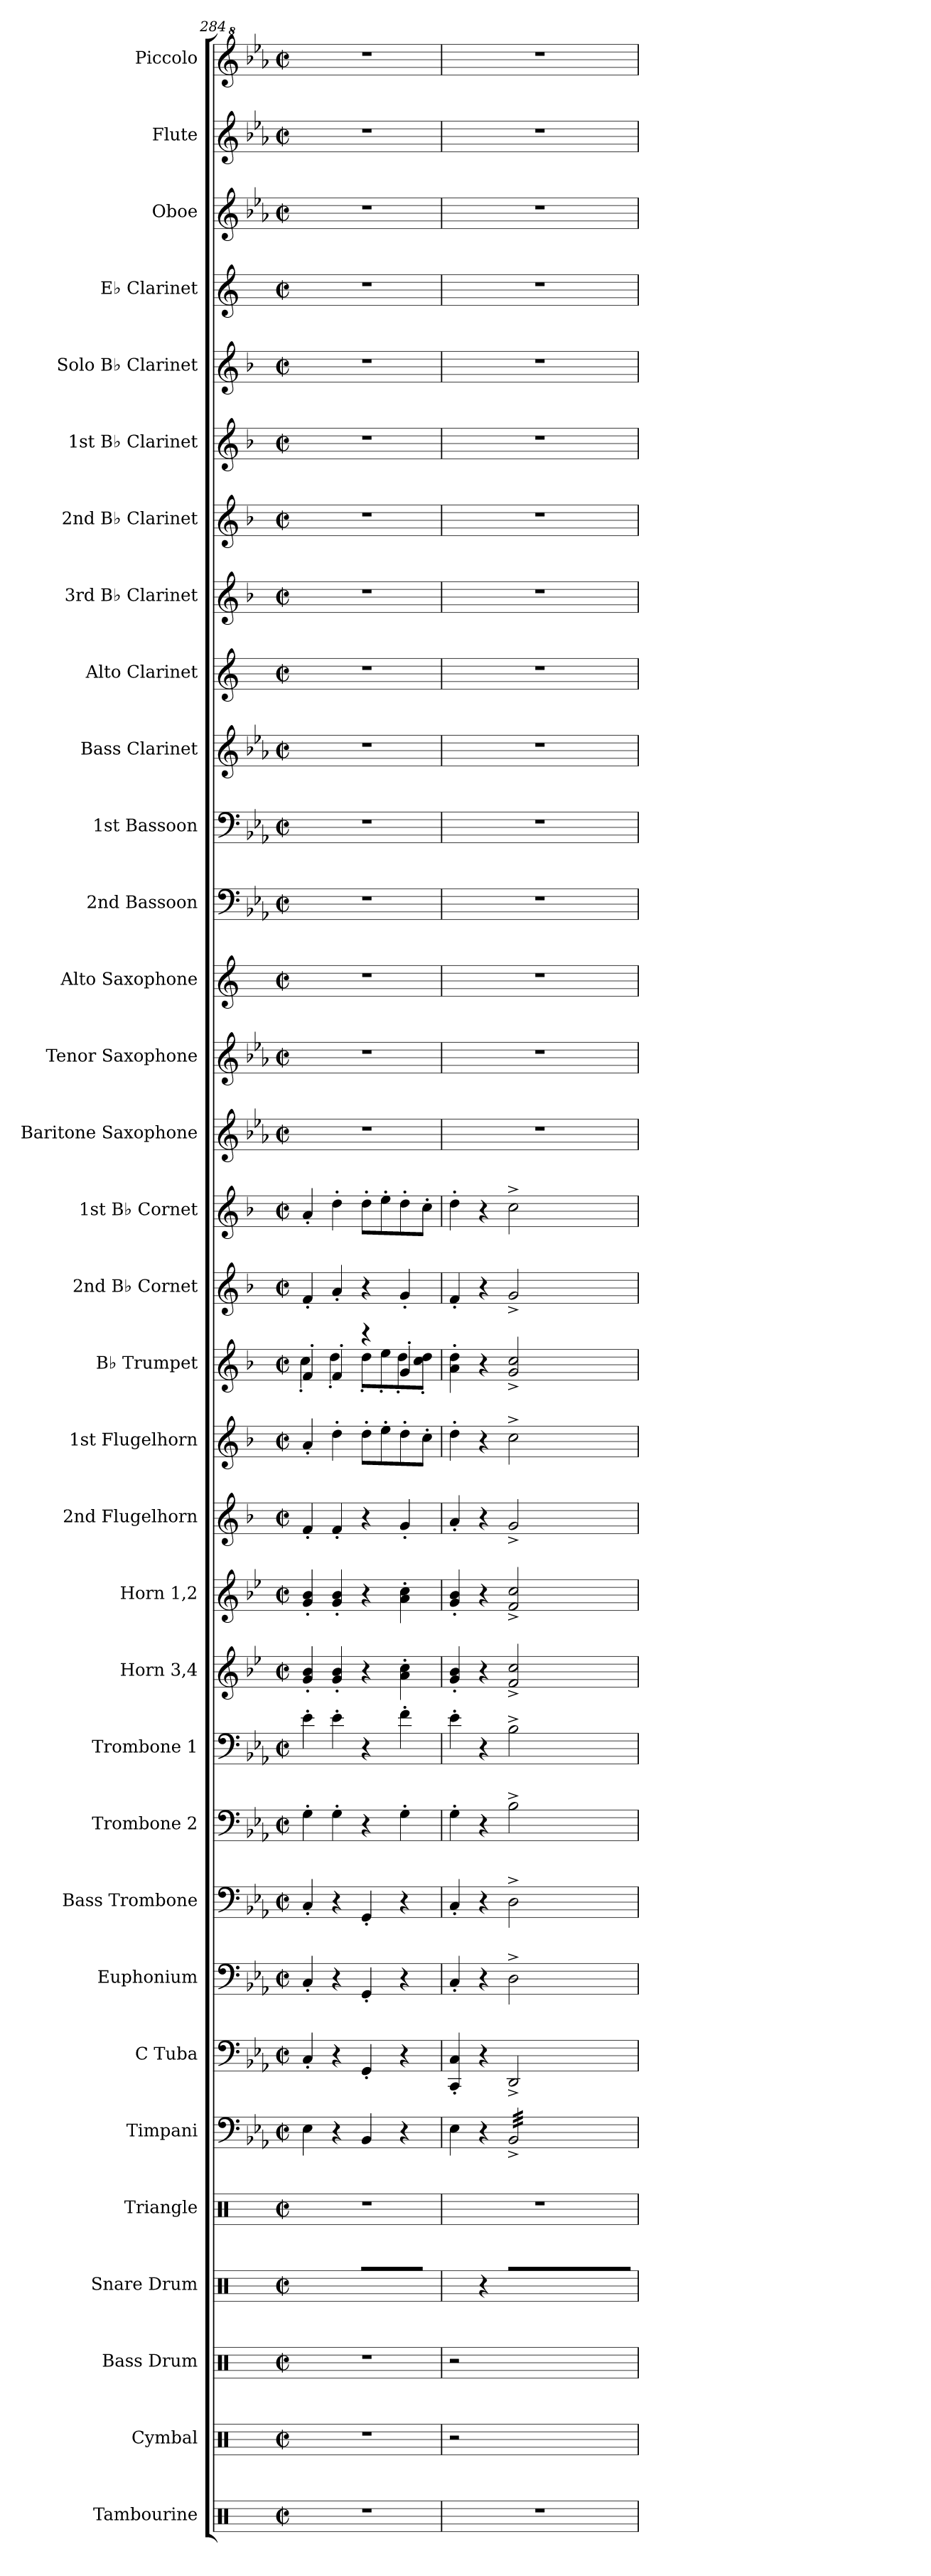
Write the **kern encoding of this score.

**kern	**kern	**kern	**kern	**kern	**kern	**kern	**kern	**kern	**kern	**kern	**kern	**kern	**kern	**kern	**kern	**kern	**kern	**kern	**kern	**kern	**kern	**kern	**kern	**kern	**kern	**kern	**kern	**kern	**kern	**kern	**kern	**kern
*part33	*part32	*part31	*part30	*part29	*part28	*part27	*part26	*part25	*part24	*part23	*part22	*part21	*part20	*part19	*part18	*part17	*part16	*part15	*part14	*part13	*part12	*part11	*part10	*part9	*part8	*part7	*part6	*part5	*part4	*part3	*part2	*part1
*staff33	*staff32	*staff31	*staff30	*staff29	*staff28	*staff27	*staff26	*staff25	*staff24	*staff23	*staff22	*staff21	*staff20	*staff19	*staff18	*staff17	*staff16	*staff15	*staff14	*staff13	*staff12	*staff11	*staff10	*staff9	*staff8	*staff7	*staff6	*staff5	*staff4	*staff3	*staff2	*staff1
*I"Tambourine	*I"Cymbal	*I"Bass Drum	*I"Snare Drum	*I"Triangle	*I"Timpani	*I"C Tuba	*I"Euphonium	*I"Bass Trombone	*I"Trombone 2	*I"Trombone 1	*I"Horn 3,4	*I"Horn 1,2	*I"2nd Flugelhorn	*I"1st Flugelhorn	*I"B♭ Trumpet	*I"2nd B♭ Cornet	*I"1st B♭ Cornet	*I"Baritone Saxophone	*I"Tenor Saxophone	*I"Alto Saxophone	*I"2nd Bassoon	*I"1st Bassoon	*I"Bass Clarinet	*I"Alto Clarinet	*I"3rd B♭ Clarinet	*I"2nd B♭ Clarinet	*I"1st B♭ Clarinet	*I"Solo B♭ Clarinet	*I"E♭ Clarinet	*I"Oboe	*I"Flute	*I"Piccolo
*I'Tamb.	*I'Cym.	*I'B. Dr.	*I'Sn. Dr.	*I'Trgl.	*I'Timp.	*I'C Tu.	*I'Eu.	*I'B. Trb.	*I'Trb. 2	*I'Trb. 1	*I'Hn. 3,4	*I'Hn. 1,2	*I'2nd Flghn.	*I'1st Flghn.	*I'B♭ Tpt.	*I'2nd B♭ Cnt.	*I'1st B♭ Cnt.	*I'Bar. Sax.	*I'T. Sax.	*I'A. Sax.	*I'2nd Bsn.	*I'1st Bsn.	*I'B. Cl.	*I'A. Cl.	*I'3rd B♭ Cl.	*I'2nd B♭ Cl.	*I'1st B♭ Cl.	*I'Solo B♭ Cl.	*I'E♭ Cl.	*I'Ob.	*I'Fl.	*I'Picc.
*clefX	*clefX	*clefX	*clefX	*clefX	*clefF4	*clefF4	*clefF4	*clefF4	*clefF4	*clefF4	*clefG2	*clefG2	*clefG2	*clefG2	*clefG2	*clefG2	*clefG2	*clefG2	*clefG2	*clefG2	*clefF4	*clefF4	*clefG2	*clefG2	*clefG2	*clefG2	*clefG2	*clefG2	*clefG2	*clefG2	*clefG2	*clefG^2
*	*	*	*	*	*	*	*	*	*	*	*ITrd4c7	*ITrd4c7	*ITrd1c2	*ITrd1c2	*ITrd1c2	*ITrd1c2	*ITrd1c2	*ITrd12c21	*ITrd8c14	*ITrd5c9	*	*	*ITrd8c14	*ITrd5c9	*ITrd1c2	*ITrd1c2	*ITrd1c2	*ITrd1c2	*ITrd-2c-3	*	*	*ITrd-7c-12
*k[]	*k[]	*k[]	*k[]	*k[]	*k[b-e-a-]	*k[b-e-a-]	*k[b-e-a-]	*k[b-e-a-]	*k[b-e-a-]	*k[b-e-a-]	*k[b-e-a-]	*k[b-e-a-]	*k[b-e-a-]	*k[b-e-a-]	*k[b-e-a-]	*k[b-e-a-]	*k[b-e-a-]	*k[b-e-a-]	*k[b-e-a-]	*k[b-e-a-]	*k[b-e-a-]	*k[b-e-a-]	*k[b-e-a-]	*k[b-e-a-]	*k[b-e-a-]	*k[b-e-a-]	*k[b-e-a-]	*k[b-e-a-]	*k[b-e-a-]	*k[b-e-a-]	*k[b-e-a-]	*k[b-e-a-]
*C:	*C:	*C:	*C:	*C:	*E-:	*E-:	*E-:	*E-:	*E-:	*E-:	*E-:	*E-:	*E-:	*E-:	*E-:	*E-:	*E-:	*E-:	*E-:	*E-:	*E-:	*E-:	*E-:	*E-:	*E-:	*E-:	*E-:	*E-:	*E-:	*E-:	*E-:	*E-:
*M2/2	*M2/2	*M2/2	*M2/2	*M2/2	*M2/2	*M2/2	*M2/2	*M2/2	*M2/2	*M2/2	*M2/2	*M2/2	*M2/2	*M2/2	*M2/2	*M2/2	*M2/2	*M2/2	*M2/2	*M2/2	*M2/2	*M2/2	*M2/2	*M2/2	*M2/2	*M2/2	*M2/2	*M2/2	*M2/2	*M2/2	*M2/2	*M2/2
*met(c|)	*met(c|)	*met(c|)	*met(c|)	*met(c|)	*met(c|)	*met(c|)	*met(c|)	*met(c|)	*met(c|)	*met(c|)	*met(c|)	*met(c|)	*met(c|)	*met(c|)	*met(c|)	*met(c|)	*met(c|)	*met(c|)	*met(c|)	*met(c|)	*met(c|)	*met(c|)	*met(c|)	*met(c|)	*met(c|)	*met(c|)	*met(c|)	*met(c|)	*met(c|)	*met(c|)	*met(c|)	*met(c|)
=284	=284	=284	=284	=284	=284	=284	=284	=284	=284	=284	=284	=284	=284	=284	=284	=284	=284	=284	=284	=284	=284	=284	=284	=284	=284	=284	=284	=284	=284	=284	=284	=284
*	*	*	*	*	*	*	*	*	*	*	*	*	*	*	*^	*	*	*	*	*	*	*	*	*	*	*	*	*	*	*	*	*
1r	1r	1r	4R\	1r	4E-\	4C'/	4C'/	4C'/	4G'\	4e-'\	4c/' 4e-/'	4c/' 4e-/'	4e-'/	4g'/	4e-'/	4b-'\	4e-'/	4g'/	1r	1r	1r	1r	1r	1r	1r	1r	1r	1r	1r	1r	1r	1r	1r
.	.	.	4R\	.	4r	4r	4r	4r	4G'\	4e-'\	4c/' 4e-/'	4c/' 4e-/'	4e-'/	4cc'\	4e-'/	4cc'\	4g'/	4cc'\	.	.	.	.	.	.	.	.	.	.	.	.	.	.	.
.	.	.	8R\L	.	4BB-/	4GG'/	4GG'/	4GG'/	4r	4r	4r	4r	4r	8cc'\L	4r	8cc'\L	4r	8cc'\L	.	.	.	.	.	.	.	.	.	.	.	.	.	.	.
.	.	.	8R\	.	.	.	.	.	.	.	.	.	.	8dd'\	.	8dd'\	.	8dd'\	.	.	.	.	.	.	.	.	.	.	.	.	.	.	.
.	.	.	8R\	.	4r	4r	4r	4r	4G'\	4f'\	4d\' 4f\'	4d\' 4f\'	4f'/	8cc'\	4f'/	8cc'\	4f'/	8cc'\	.	.	.	.	.	.	.	.	.	.	.	.	.	.	.
.	.	.	8R\J	.	.	.	.	.	.	.	.	.	.	8b-'\J	.	8b-\' 8cc\'J	.	8b-'\J	.	.	.	.	.	.	.	.	.	.	.	.	.	.	.
*	*	*	*	*	*	*	*	*	*	*	*	*	*	*	*v	*v	*	*	*	*	*	*	*	*	*	*	*	*	*	*	*	*	*
=285	=285	=285	=285	=285	=285	=285	=285	=285	=285	=285	=285	=285	=285	=285	=285	=285	=285	=285	=285	=285	=285	=285	=285	=285	=285	=285	=285	=285	=285	=285	=285	=285
1r	2r	2r	4R\	1r	4E-\	4CC/' 4C/'	4C'/	4C'/	4G'\	4e-'\	4c/' 4e-/'	4c/' 4e-/'	4g'/	4cc'\	4g\' 4cc\'	4e-'/	4cc'\	1r	1r	1r	1r	1r	1r	1r	1r	1r	1r	1r	1r	1r	1r	1r
.	.	.	4r	.	4r	4r	4r	4r	4r	4r	4r	4r	4r	4r	4r	4r	4r	.	.	.	.	.	.	.	.	.	.	.	.	.	.	.
*	*	*	*tremolo	*	*	*	*	*	*	*	*	*	*	*	*	*	*	*	*	*	*	*	*	*	*	*	*	*	*	*	*	*
*	*	*	*	*	*tremolo	*	*	*	*	*	*	*	*	*	*	*	*	*	*	*	*	*	*	*	*	*	*	*	*	*	*	*
.	2R^\	2R^\	[32R^\LLL	.	32BB-^/LLL	2DD^/	2D^\	2D^\	2B-^\	2B-^\	2B-/^ 2f/^	2B-/^ 2f/^	2f^/	2b-^\	2f/^ 2b-/^	2f^/	2b-^\	.	.	.	.	.	.	.	.	.	.	.	.	.	.	.
.	.	.	32R^\	.	32BB-^/	.	.	.	.	.	.	.	.	.	.	.	.	.	.	.	.	.	.	.	.	.	.	.	.	.	.	.
.	.	.	32R^\	.	32BB-^/	.	.	.	.	.	.	.	.	.	.	.	.	.	.	.	.	.	.	.	.	.	.	.	.	.	.	.
.	.	.	32R^\	.	32BB-^/	.	.	.	.	.	.	.	.	.	.	.	.	.	.	.	.	.	.	.	.	.	.	.	.	.	.	.
.	.	.	32R^\	.	32BB-^/	.	.	.	.	.	.	.	.	.	.	.	.	.	.	.	.	.	.	.	.	.	.	.	.	.	.	.
.	.	.	32R^\	.	32BB-^/	.	.	.	.	.	.	.	.	.	.	.	.	.	.	.	.	.	.	.	.	.	.	.	.	.	.	.
.	.	.	32R^\	.	32BB-^/	.	.	.	.	.	.	.	.	.	.	.	.	.	.	.	.	.	.	.	.	.	.	.	.	.	.	.
.	.	.	32R^\	.	32BB-^/	.	.	.	.	.	.	.	.	.	.	.	.	.	.	.	.	.	.	.	.	.	.	.	.	.	.	.
.	.	.	32R^\	.	32BB-^/	.	.	.	.	.	.	.	.	.	.	.	.	.	.	.	.	.	.	.	.	.	.	.	.	.	.	.
.	.	.	32R^\	.	32BB-^/	.	.	.	.	.	.	.	.	.	.	.	.	.	.	.	.	.	.	.	.	.	.	.	.	.	.	.
.	.	.	32R^\	.	32BB-^/	.	.	.	.	.	.	.	.	.	.	.	.	.	.	.	.	.	.	.	.	.	.	.	.	.	.	.
.	.	.	32R^\	.	32BB-^/	.	.	.	.	.	.	.	.	.	.	.	.	.	.	.	.	.	.	.	.	.	.	.	.	.	.	.
.	.	.	32R^\	.	32BB-^/	.	.	.	.	.	.	.	.	.	.	.	.	.	.	.	.	.	.	.	.	.	.	.	.	.	.	.
.	.	.	32R^\	.	32BB-^/	.	.	.	.	.	.	.	.	.	.	.	.	.	.	.	.	.	.	.	.	.	.	.	.	.	.	.
.	.	.	32R^\	.	32BB-^/	.	.	.	.	.	.	.	.	.	.	.	.	.	.	.	.	.	.	.	.	.	.	.	.	.	.	.
.	.	.	32R^\JJJ	.	32BB-^/JJJ	.	.	.	.	.	.	.	.	.	.	.	.	.	.	.	.	.	.	.	.	.	.	.	.	.	.	.
*	*	*	*	*	*Xtremolo	*	*	*	*	*	*	*	*	*	*	*	*	*	*	*	*	*	*	*	*	*	*	*	*	*	*	*
*	*	*	*Xtremolo	*	*	*	*	*	*	*	*	*	*	*	*	*	*	*	*	*	*	*	*	*	*	*	*	*	*	*	*	*
=	=	=	=	=	=	=	=	=	=	=	=	=	=	=	=	=	=	=	=	=	=	=	=	=	=	=	=	=	=	=	=	=
*-	*-	*-	*-	*-	*-	*-	*-	*-	*-	*-	*-	*-	*-	*-	*-	*-	*-	*-	*-	*-	*-	*-	*-	*-	*-	*-	*-	*-	*-	*-	*-	*-
